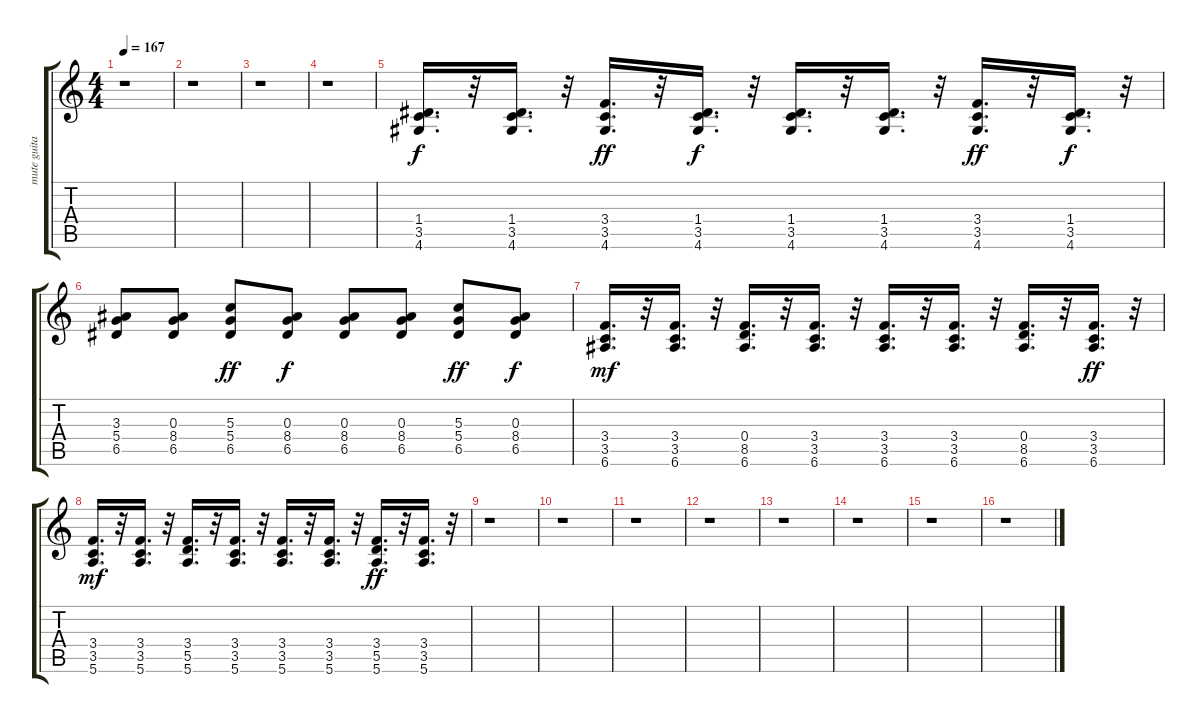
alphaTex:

\track ("mute guitar" "mute guita") {instrument electricguitarmuted}
\staff {score tabs}
\tuning (E4 B3 G3 D3 A2 E2) {hide}
\ts (4 4)
\tempo 167
\clef g2
\ks c
r.1{dy ff} |
r.1 |
r.1 |
r.1 |
(1.4 3.5 4.6).16{d dy f} r.32 (1.4 3.5 4.6).16{d} r.32 (3.4 3.5 4.6).16{d dy ff} r.32 (1.4 3.5 4.6).16{d dy f} r.32 (1.4 3.5 4.6).16{d} r.32 (1.4 3.5 4.6).16{d} r.32 (3.4 3.5 4.6).16{d dy ff} r.32 (1.4 3.5 4.6).16{d dy f} r.32 |
(3.3 5.4 6.5).8 (0.3 8.4 6.5).8 (5.3 5.4 6.5).8{dy ff} (0.3 8.4 6.5).8{dy f} (0.3 8.4 6.5).8 (0.3 8.4 6.5).8 (5.3 5.4 6.5).8{dy ff} (0.3 8.4 6.5).8{dy f} |
(3.4 3.5 6.6).16{d dy mf} r.32 (3.4 3.5 6.6).16{d} r.32 (0.4 8.5 6.6).16{d} r.32 (3.4 3.5 6.6).16{d} r.32 (3.4 3.5 6.6).16{d} r.32 (3.4 3.5 6.6).16{d} r.32 (0.4 8.5 6.6).16{d} r.32 (3.4 3.5 6.6).16{d dy ff} r.32 |
(3.4 3.5 5.6).16{d dy mf} r.32 (3.4 3.5 5.6).16{d} r.32 (3.4 5.5 5.6).16{d} r.32 (3.4 3.5 5.6).16{d} r.32 (3.4 3.5 5.6).16{d} r.32 (3.4 3.5 5.6).16{d} r.32 (3.4 5.5 5.6).16{d dy ff} r.32 (3.4 3.5 5.6).16{d} r.32 |
r.1 |
r.1 |
r.1 |
r.1 |
r.1 |
r.1 |
r.1 |
r.1
